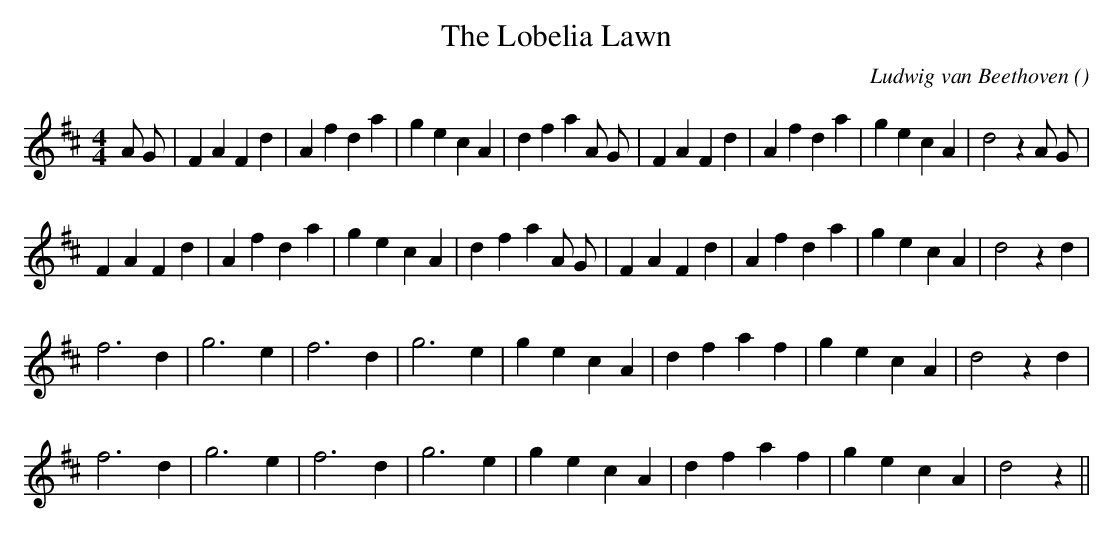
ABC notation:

X:1
T: The Lobelia Lawn
C:Ludwig van Beethoven
O:
M:4/4
K:D
K:D
M:4/4
L:1/16
A2 G2 |F4 A4 F4 d4 |A4 f4 d4 a4 |g4 e4 c4 A4 |d4 f4 a4 A2 G2 |F4 A4 F4 d4 |A4 f4 d4 a4 |g4 e4 c4 A4 |d8 z4 A2 G2 |
F4 A4 F4 d4 |A4 f4 d4 a4 |g4 e4 c4 A4 |d4 f4 a4 A2 G2 |F4 A4 F4 d4 |A4 f4 d4 a4 |g4 e4 c4 A4 |d8 z4 d4 |
f12 d4 |g12 e4 |f12 d4 |g12 e4 |g4 e4 c4 A4 |d4 f4 a4 f4 |g4 e4 c4 A4 |d8 z4 d4 |
f12 d4 |g12 e4 |f12 d4 |g12 e4 |g4 e4 c4 A4 |d4 f4 a4 f4 |g4 e4 c4 A4 |d8 z4 ||
